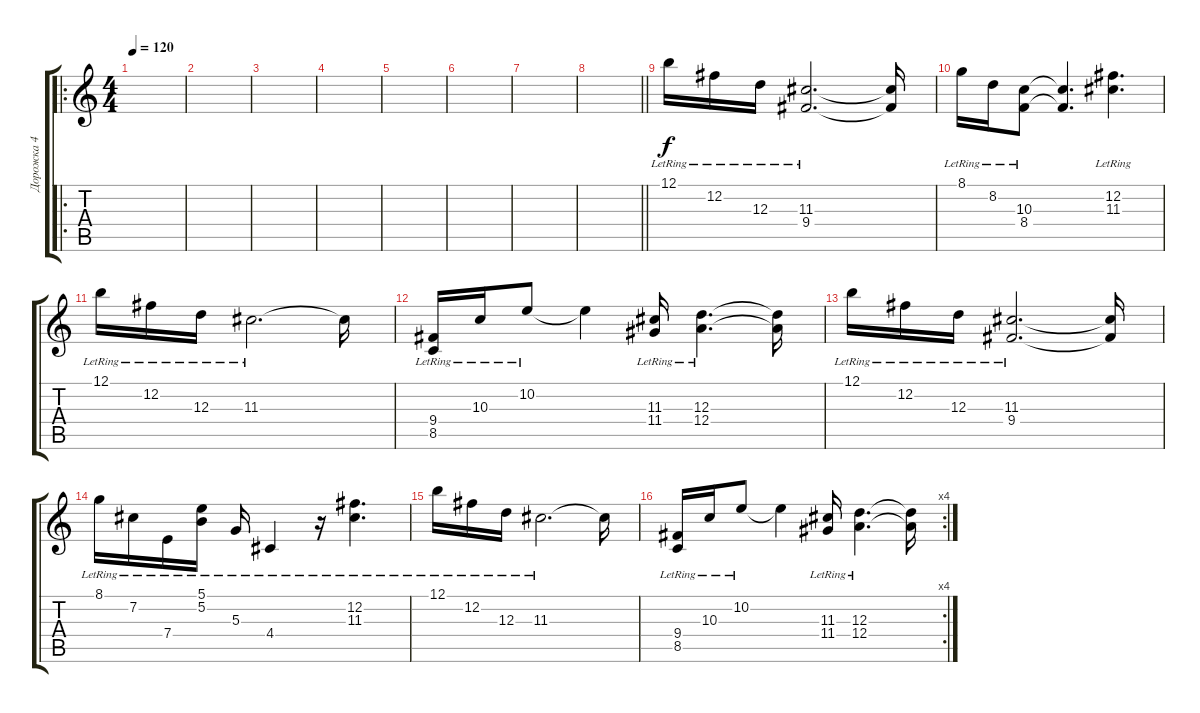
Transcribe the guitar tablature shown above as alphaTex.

\track ("Дорожка 4" "Дорожка 4") {instrument acousticguitarsteel}
\staff {score tabs}
\tuning (B3 Gb3 D3 A2 E2 B1) {hide}
\ro
\ts (4 4)
\tempo 120
\clef g2
\ks c
|
|
|
|
|
|
|
\barLineRight lightlight
|
12.1{lr}.16 12.2{lr}.16 12.3{lr}.16 (11.3{lr} 9.4).2{d} (11.3{t} 9.4{t}).16 |
8.1{lr}.16 8.2{lr}.16 (10.3 8.4{lr}).8 (10.3{t} 8.4{t}).4{d} (12.2{lr} 11.3).4{d} |
12.1{lr}.16 12.2{lr}.16 12.3{lr}.16 11.3{lr}.2{d} 11.3{t}.16 |
(9.4{lr} 8.5).16 10.3{lr}.16 10.2{lr}.8 10.2{t}.4 (11.3{lr} 11.4).16 (12.3{lr} 12.4).4{d} (12.3{t} 12.4{t}).16 |
12.1{lr}.16 12.2{lr}.16 12.3{lr}.16 (11.3{lr} 9.4).2{d} (11.3{t} 9.4{t}).16 |
8.1{lr}.16 7.2{lr}.16 7.4{lr}.16 (5.1{lr} 5.2).16 5.3{lr}.16 4.4{lr}.4 r.16 (12.2{lr} 11.3).4{d} |
12.1{lr}.16 12.2{lr}.16 12.3{lr}.16 11.3{lr}.2{d} 11.3{t}.16 |
\rc 4
(9.4{lr} 8.5).16 10.3{lr}.16 10.2{lr}.8 10.2{t}.4 (11.3{lr} 11.4).16 (12.3{lr} 12.4).4{d} (12.3{t} 12.4{t}).16
